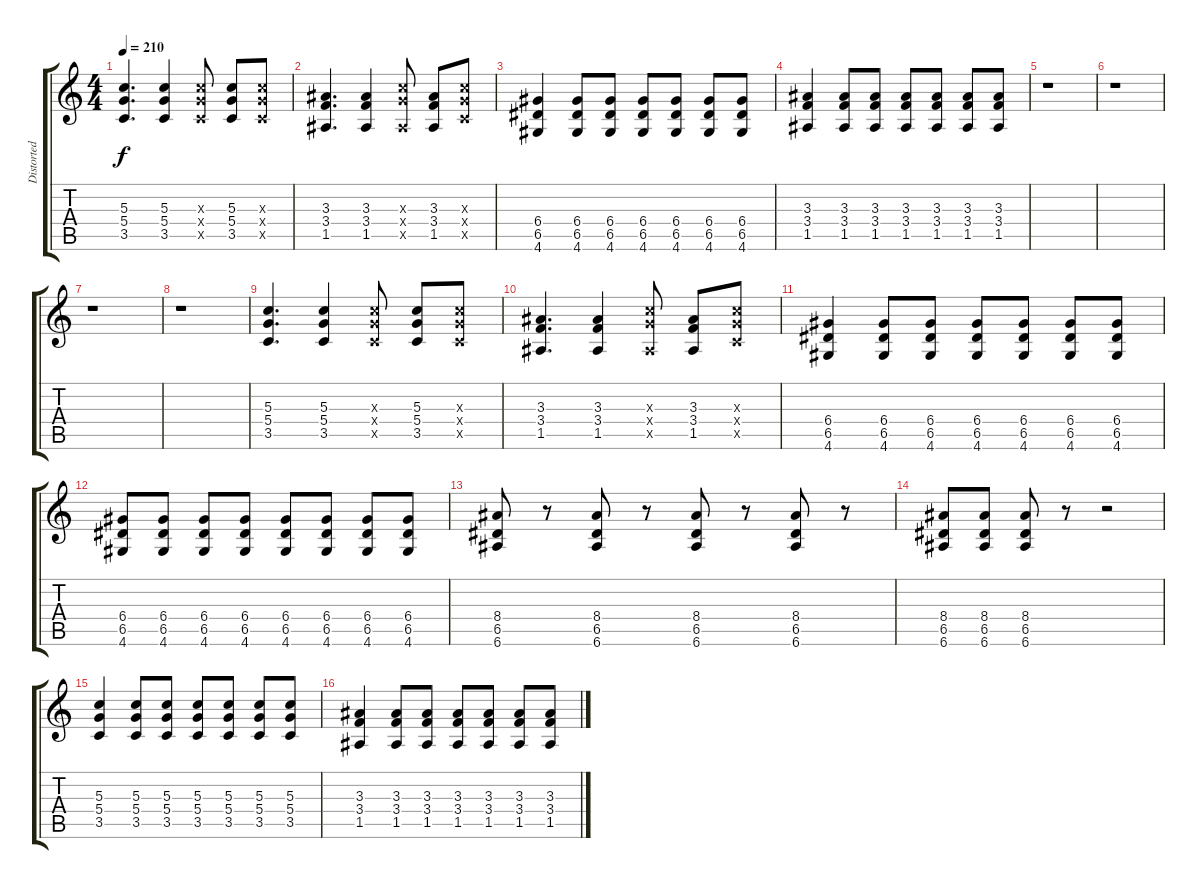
\track ("Distorted Left" "Distorted ") {instrument distortionguitar}
\staff {score tabs}
\tuning (E4 B3 G3 D3 A2 E2) {hide}
\ts (4 4)
\tempo 210
\clef g2
\ks c
(5.3 5.4 3.5).4{d dy f} (5.3 5.4 3.5).4 (5.3{x} 5.4{x} 3.5{x}).8 (5.3 5.4 3.5).8 (5.3{x} 5.4{x} 3.5{x}).8 |
(3.3 3.4 1.5).4{d} (3.3 3.4 1.5).4 (5.3{x} 5.4{x} 1.5{x}).8 (3.3 3.4 1.5).8 (5.3{x} 5.4{x} 3.5{x}).8 |
(6.4 6.5 4.6).4 (6.4 6.5 4.6).8 (6.4 6.5 4.6).8 (6.4 6.5 4.6).8 (6.4 6.5 4.6).8 (6.4 6.5 4.6).8 (6.4 6.5 4.6).8 |
(3.3 3.4 1.5).4 (3.3 3.4 1.5).8 (3.3 3.4 1.5).8 (3.3 3.4 1.5).8 (3.3 3.4 1.5).8 (3.3 3.4 1.5).8 (3.3 3.4 1.5).8 |
r.1 |
r.1 |
r.1 |
r.1 |
(5.3 5.4 3.5).4{d} (5.3 5.4 3.5).4 (5.3{x} 5.4{x} 3.5{x}).8 (5.3 5.4 3.5).8 (5.3{x} 5.4{x} 3.5{x}).8 |
(3.3 3.4 1.5).4{d} (3.3 3.4 1.5).4 (5.3{x} 5.4{x} 1.5{x}).8 (3.3 3.4 1.5).8 (5.3{x} 5.4{x} 3.5{x}).8 |
(6.4 6.5 4.6).4 (6.4 6.5 4.6).8 (6.4 6.5 4.6).8 (6.4 6.5 4.6).8 (6.4 6.5 4.6).8 (6.4 6.5 4.6).8 (6.4 6.5 4.6).8 |
(6.4 6.5 4.6).8 (6.4 6.5 4.6).8 (6.4 6.5 4.6).8 (6.4 6.5 4.6).8 (6.4 6.5 4.6).8 (6.4 6.5 4.6).8 (6.4 6.5 4.6).8 (6.4 6.5 4.6).8 |
(8.4 6.5 6.6).8 r.8 (8.4 6.5 6.6).8 r.8 (8.4 6.5 6.6).8 r.8 (8.4 6.5 6.6).8 r.8 |
(8.4 6.5 6.6).8 (8.4 6.5 6.6).8 (8.4 6.5 6.6).8 r.8 r.2 |
(5.3 5.4 3.5).4 (5.3 5.4 3.5).8 (5.3 5.4 3.5).8 (5.3 5.4 3.5).8 (5.3 5.4 3.5).8 (5.3 5.4 3.5).8 (5.3 5.4 3.5).8 |
(3.3 3.4 1.5).4 (3.3 3.4 1.5).8 (3.3 3.4 1.5).8 (3.3 3.4 1.5).8 (3.3 3.4 1.5).8 (3.3 3.4 1.5).8 (3.3 3.4 1.5).8
